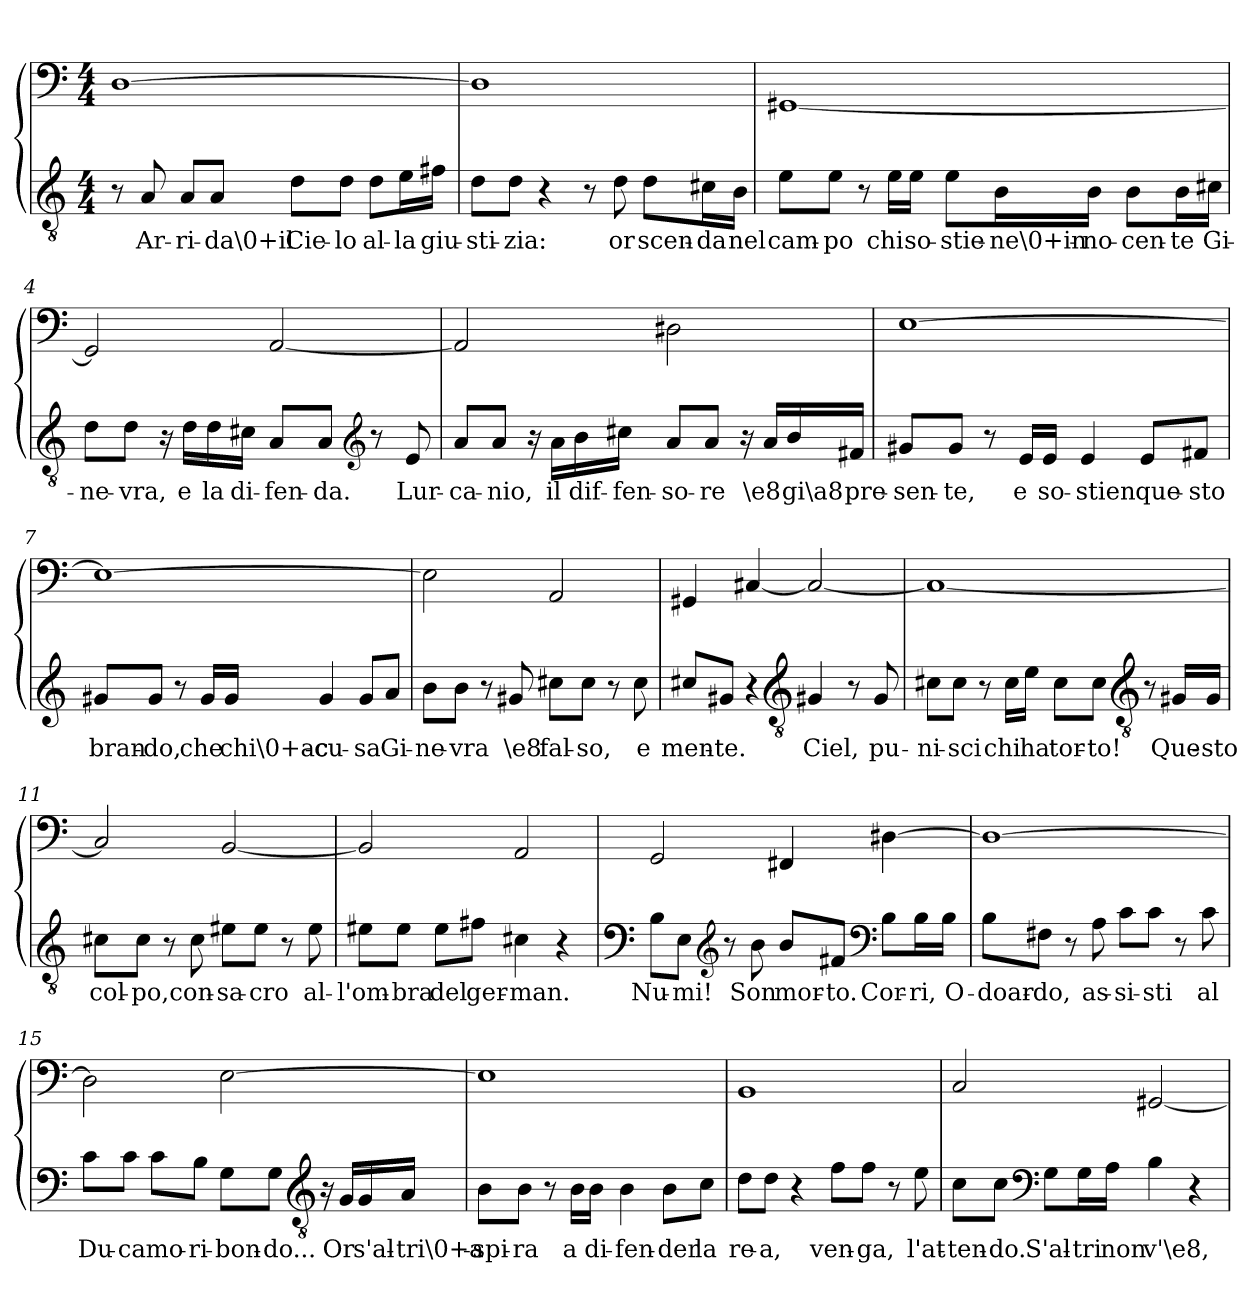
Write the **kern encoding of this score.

**kern	**text	**kern
*part1	*part1	*part1
*staff2	*staff2	*staff1
*clefGv2	*	*clefF4
*k[]	*	*k[]
*a:	*	*a:
*M4/4	*	*M4/4
=1	=1	=1
8r	.	[1D\
8A/	Ar-	.
8A/L	-ri-	.
8A/J	-da\0+il	.
8d\L	Cie-	.
8d\J	-lo	.
8d\L	al-	.
16e\L	-la	.
16f#X\JJ	giu-	.
=2	=2	=2
8d\L	-sti-	1D\]
8d\J	-zia:	.
4r	.	.
8r	.	.
8d\	or	.
8d\L	scen-	.
16c#X\L	-da	.
16B\JJ	nel	.
=3	=3	=3
8e\L	cam-	[1GG#X/
8e\J	-po	.
8r	.	.
16e\LL	chi	.
16e\JJ	so-	.
8e\L	-stie-	.
16B\L	-ne\0+in-	.
16B\JJ	-no-	.
8B\L	-cen-	.
16B\L	-te	.
16c#X\JJ	Gi-	.
=4	=4	=4
8d\L	-ne-	2GG#/]
8d\J	-vra,	.
16r	.	.
16d\LL	e	.
16d\	la	.
16c#X\JJ	di-	.
8A/L	-fen-	[2AA/
8A/J	-da.	.
*clefG2	*	*
8r	.	.
8e/	Lur-	.
=5	=5	=5
8a/L	-ca-	2AA/]
8a/J	-nio,	.
16r	.	.
16a\LL	il	.
16b\	dif-	.
16cc#X\JJ	-fen-	.
8a/L	-so-	2D#X\
8a/J	-re	.
16r	.	.
16a/LL	\e8	.
16b/	gi\a8	.
16f#X/JJ	pre-	.
=6	=6	=6
8g#X/L	-sen-	[1E\
8g#/J	-te,	.
8r	.	.
16e/LL	e	.
16e/JJ	so-	.
4e/	-stien	.
8e/L	que-	.
8f#X/J	-sto	.
=7	=7	=7
8g#X/L	bran-	1E\_
8g#/J	-do,	.
8r	.	.
16g#/LL	che	.
16g#/JJ	chi\0+ac-	.
4g#/	-cu-	.
8g#/L	-sa	.
8a/J	Gi-	.
=8	=8	=8
8b\L	-ne-	2E\]
8b\J	-vra	.
8r	.	.
8g#X/	\e8	.
8cc#X\L	fal-	2AA/
8cc#\J	-so,	.
8r	.	.
8cc#\	e	.
=9	=9	=9
8cc#X/L	men-	4GG#X/
8g#X/J	-te.	.
4r	.	[4C#X/
*clefGv2	*	*
4G#X/	Ciel,	2C#/_
8r	.	.
8G#/	pu-	.
=10	=10	=10
8c#X\L	-ni-	1C#/_
8c#\J	-sci	.
8r	.	.
16c#\LL	chi	.
16e\JJ	ha	.
8c#\L	tor-	.
8c#\J	-to!	.
*clefGv2	*	*
8r	.	.
16G#X/LL	Que-	.
16G#/JJ	-sto	.
=11	=11	=11
8c#X\L	col-	2C#/]
8c#\J	-po,	.
8r	.	.
8c#\	con-	.
8e#X\L	-sa-	[2BB/
8e#\J	-cro	.
8r	.	.
8e#\	al-	.
=12	=12	=12
8e#X\L	-l'om-	2BB/]
8e#\J	-bra	.
8e#\L	del	.
8f#X\J	ger-	.
4c#X\	-man.	2AA/
4r	.	.
=13	=13	=13
*clefF4	*	*
8B\L	Nu-	2GG/
8E\J	-mi!	.
*clefG2	*	*
8r	.	.
8b\	Son	.
8b/L	mor-	4FF#X/
8f#X/J	-to.	.
*clefF4	*	*
8B\L	Cor-	[4D#X\
16B\L	-ri,	.
16B\JJ	O-	.
=14	=14	=14
8B\L	-doar-	1D#\_
8F#X\J	-do,	.
8r	.	.
8A\	as-	.
8c\L	-si-	.
8c\J	-sti	.
8r	.	.
8c\	al	.
=15	=15	=15
8c\L	Du-	2D#\]
8c\J	-ca	.
8c\L	mo-	.
8B\J	-ri-	.
8G\L	-bon-	[2E\
8G\J	-do...	.
*clefGv2	*	*
16r	.	.
16G/LL	Or	.
16G/	s'al-	.
16A/JJ	-tri\0+a-	.
=16	=16	=16
8B\L	-spi-	1E\]
8B\J	-ra	.
8r	.	.
16B\LL	a	.
16B\JJ	di-	.
4B\	-fen-	.
8B\L	-der	.
8c\J	la	.
=17	=17	=17
8d\L	re-	1BB/
8d\J	-a,	.
4r	.	.
8f\L	ven-	.
8f\J	-ga,	.
8r	.	.
8e\	l'at-	.
=18	=18	=18
8c\L	-ten-	2C/
8c\J	-do.	.
*clefF4	*	*
8G\L	S'al-	.
16G\L	-tri	.
16A\JJ	non	.
4B\	v'\e8,	[2GG#X/
4r	.	.
=	=	=
*-	*-	*-
